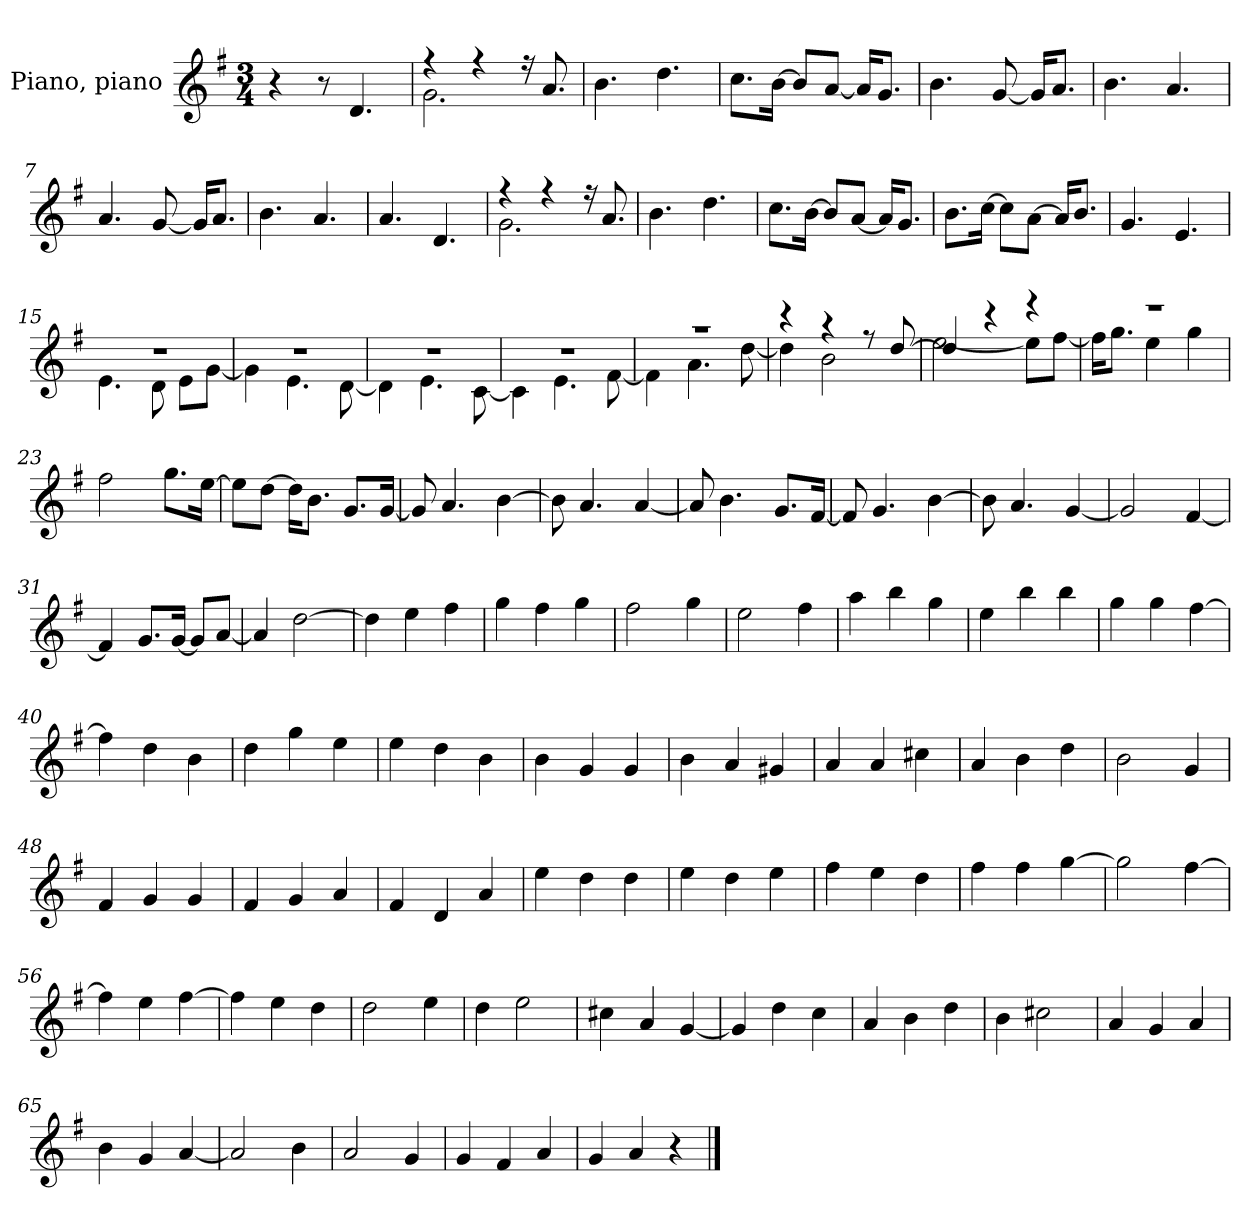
**kern
*part1
*staff1
*I"Piano, piano
*clefG2
*k[f#]
*M3/4
*MM123
=1
4r
8r
4.d/
=2
*^
4r	2.g\
4r	.
16r	.
8.a/	.
*v	*v
=3
4.b\
4.dd\
=4
8.cc\L
[16b\Jk
8b/L]
[8a/J
16a/KL]
8.g/J
=5
4.b\
[8g/
16g/KL]
8.a/J
=6
4.b\
4.a/
=7
4.a/
[8g/
16g/KL]
8.a/J
=8
4.b\
4.a/
!!LO:LB:g=z
=9
4.a/
4.d/
=10
*^
4r	2.g\
4r	.
16r	.
8.a/	.
*v	*v
=11
4.b\
4.dd\
=12
8.cc\L
[16b\Jk
8b/L]
[8a/J
16a/KL]
8.g/J
=13
8.b\L
[16cc\Jk
8cc\L]
[8a\J
16a/KL]
8.b/J
=14
4.g/
4.e/
=15
*^
2.r	4.e\
.	8d\
.	8e\L
.	[8g\J
=16	=16
2.r	4g\]
.	4.e\
.	[8d\
!!LO:LB:g=z	!!
=17	=17
2.r	4d\]
.	4.e\
.	[8c\
=18	=18
2.r	4c\]
.	4.e\
.	[8f#\
=19	=19
2.r	4f#\]
.	4.a\
.	[8dd\
=20	=20
4r	4dd\]
4r	2b\
8r	.
[8dd/	.
=21	=21
4dd/]	[2ee\
4r	.
4r	8ee\L]
.	[8ff#\J
=22	=22
2.r	16ff#\KL]
.	8.gg\J
.	4ee\
.	4gg\
*v	*v
=23
2ff#\
8.gg\L
[16ee\Jk
=24
8ee\L]
[8dd\J
16dd\KL]
8.b\J
8.g/L
[16g/Jk
!!LO:LB:g=z
=25
8g/]
4.a/
[4b\
=26
8b\]
4.a/
[4a/
=27
8a/]
4.b\
8.g/L
[16f#/Jk
=28
8f#/]
4.g/
[4b\
=29
8b\]
4.a/
[4g/
=30
2g/]
[4f#/
=31
4f#/]
8.g/L
[16g/Jk
8g/L]
[8a/J
=32
4a/]
[2dd\
=33
4dd\]
4ee\
4ff#\
=34
4gg\
4ff#\
4gg\
!!LO:LB:g=z
=35
2ff#\
4gg\
=36
2ee\
4ff#\
=37
4aa\
4bb\
4gg\
=38
4ee\
4bb\
4bb\
=39
4gg\
4gg\
[4ff#\
=40
4ff#\]
4dd\
4b\
=41
4dd\
4gg\
4ee\
=42
4ee\
4dd\
4b\
=43
4b\
4g/
4g/
=44
4b\
4a/
4g#X/
=45
4a/
4a/
4cc#X\
!!LO:LB:g=z
=46
4a/
4b\
4dd\
=47
2b\
4g/
=48
4f#/
4g/
4g/
=49
4f#/
4g/
4a/
=50
4f#/
4d/
4a/
=51
4ee\
4dd\
4dd\
=52
4ee\
4dd\
4ee\
=53
4ff#\
4ee\
4dd\
=54
4ff#\
4ff#\
[4gg\
=55
2gg\]
[4ff#\
=56
4ff#\]
4ee\
[4ff#\
=57
4ff#\]
4ee\
4dd\
!!LO:LB:g=z
=58
2dd\
4ee\
=59
4dd\
2ee\
=60
4cc#X\
4a/
[4g/
=61
4g/]
4dd\
4cc\
=62
4a/
4b\
4dd\
=63
4b\
2cc#X\
=64
4a/
4g/
4a/
=65
4b\
4g/
[4a/
=66
2a/]
4b\
=67
2a/
4g/
=68
4g/
4f#/
4a/
=69
4g/
4a/
4r
==
*-
